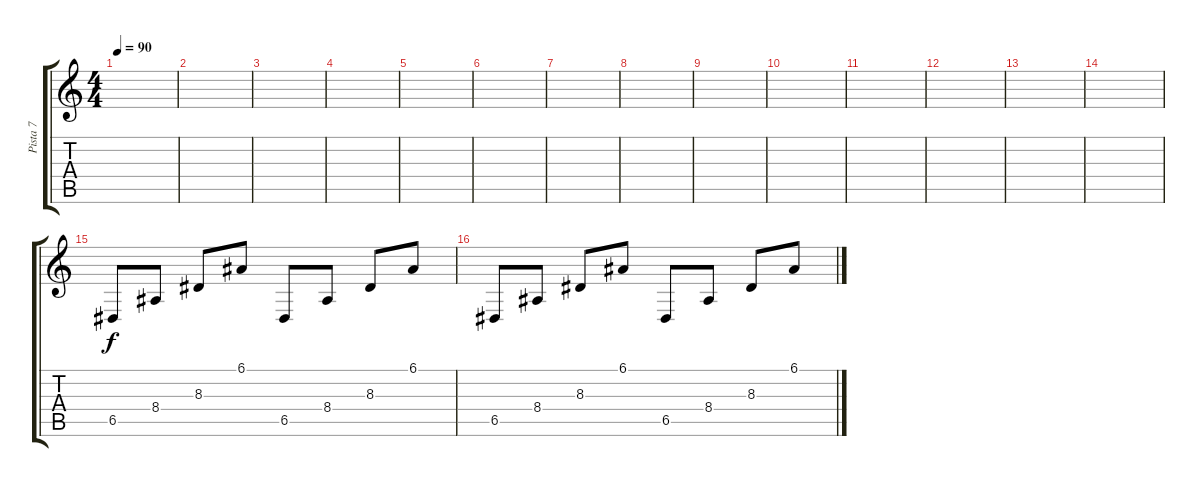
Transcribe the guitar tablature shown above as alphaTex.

\track ("Pista 7" "Pista 7") {instrument electricpiano1}
\staff {score tabs}
\tuning (E4 B3 G3 D3 A2 E2) {hide}
\ts (4 4)
\tempo 90
\clef g2
\ks c
|
|
|
|
|
|
|
|
|
|
|
|
|
|
6.5.8 8.4.8 8.3.8 6.1.8 6.5.8 8.4.8 8.3.8 6.1.8 |
6.5.8 8.4.8 8.3.8 6.1.8 6.5.8 8.4.8 8.3.8 6.1.8
